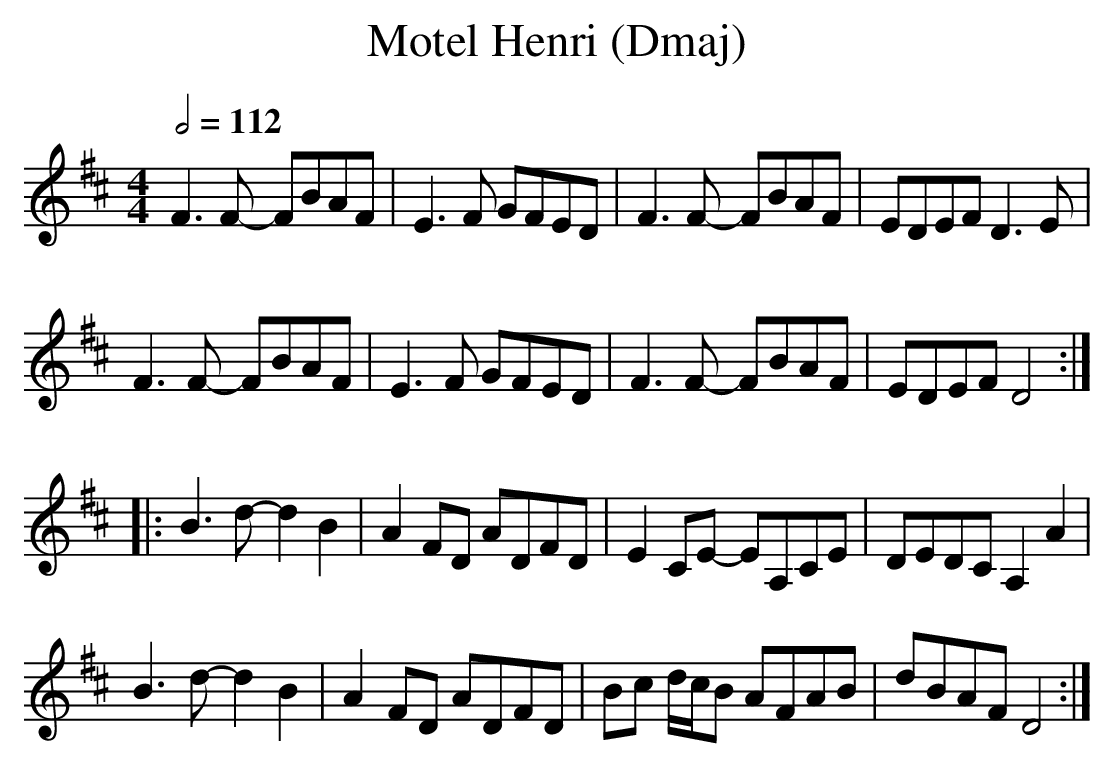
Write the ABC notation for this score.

X:1
T:Motel Henri (Dmaj)
Q:1/2=112
M:4/4
L:1/8
K:Dmaj
F3F- FBAF|E3F GFED|F3F- FBAF|EDEF  D3E|
F3F- FBAF|E3F GFED|F3F- FBAF|EDEF  D4:|
|:B3d- d2B2|A2FD ADFD|E2CE- EA,CE|DEDC A,2A2|
B3d- d2B2|A2FD ADFD|Bc d/c/B AFAB|dBAF D4:|
